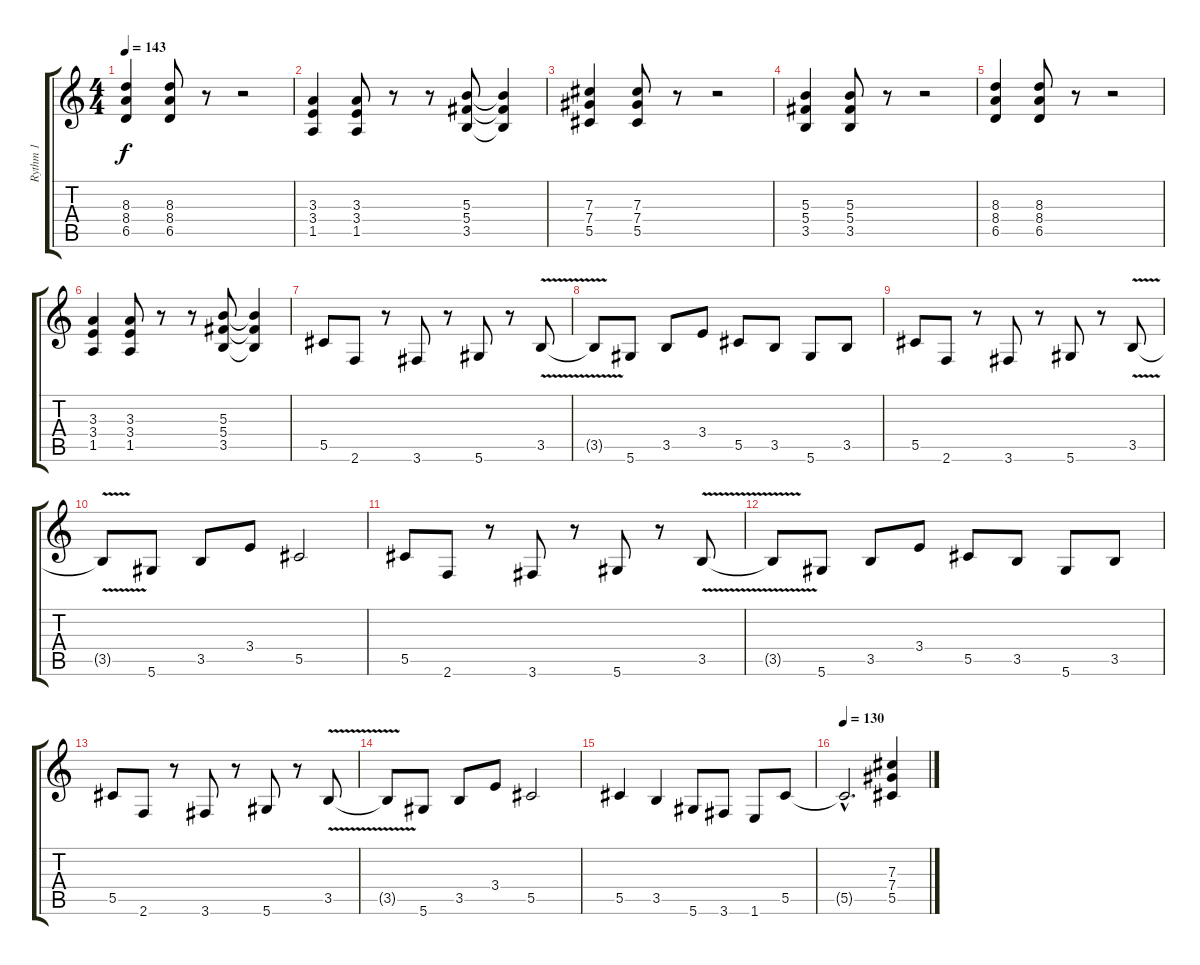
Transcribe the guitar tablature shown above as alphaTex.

\track ("Rythm 1" "Rythm 1") {instrument overdrivenguitar}
\staff {score tabs}
\tuning (Eb4 Bb3 Gb3 Db3 Ab2 Eb2) {hide}
\ts (4 4)
\tempo 143
\clef g2
\ks c
(8.3 8.4 6.5).4{dy f} (8.3 8.4 6.5).8 r.8 r.2 |
(3.3 3.4 1.5).4 (3.3 3.4 1.5).8 r.8 r.8 (5.3 5.4 3.5).8 (5.3{t} 5.4{t} 3.5{t}).4 |
(7.3 7.4 5.5).4 (7.3 7.4 5.5).8 r.8 r.2 |
(5.3 5.4 3.5).4 (5.3 5.4 3.5).8 r.8 r.2 |
(8.3 8.4 6.5).4 (8.3 8.4 6.5).8 r.8 r.2 |
(3.3 3.4 1.5).4 (3.3 3.4 1.5).8 r.8 r.8 (5.3 5.4 3.5).8 (5.3{t} 5.4{t} 3.5{t}).4 |
5.5.8 2.6.8 r.8 3.6.8 r.8 5.6.8 r.8 3.5{v}.8 |
3.5{t}.8 5.6.8 3.5.8 3.4.8 5.5.8 3.5.8 5.6.8 3.5.8 |
5.5.8 2.6.8 r.8 3.6.8 r.8 5.6.8 r.8 3.5{v}.8 |
3.5{t}.8 5.6.8 3.5.8 3.4.8 5.5.2 |
5.5.8 2.6.8 r.8 3.6.8 r.8 5.6.8 r.8 3.5{v}.8 |
3.5{t}.8 5.6.8 3.5.8 3.4.8 5.5.8 3.5.8 5.6.8 3.5.8 |
5.5.8 2.6.8 r.8 3.6.8 r.8 5.6.8 r.8 3.5{v}.8 |
3.5{t}.8 5.6.8 3.5.8 3.4.8 5.5.2 |
5.5.4 3.5.4 5.6.8 3.6.8 1.6.8 5.5.8 |
\tempo 130
5.5{hac t}.2{d} (7.3 7.4 5.5).4
